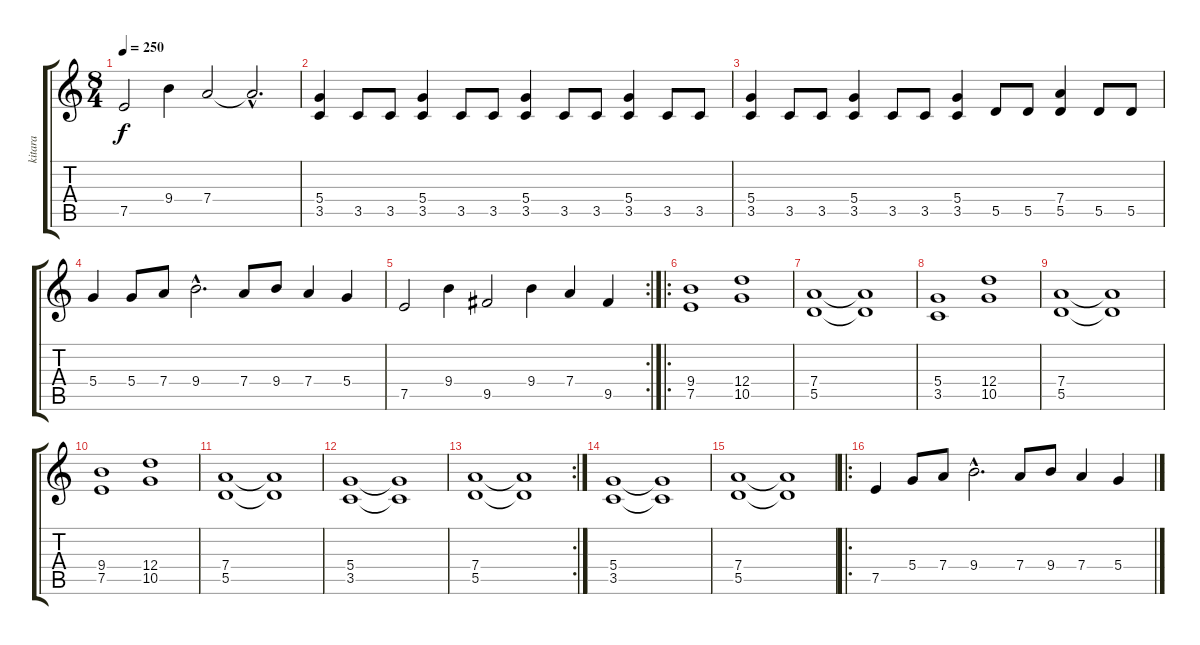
\track ("kitara" "kitara") {instrument overdrivenguitar}
\staff {score tabs}
\tuning (E4 B3 G3 D3 A2 E2) {hide}
\ts (8 4)
\tempo 250
\clef g2
\ks c
7.5.2{dy f} 9.4.4 7.4.2 7.4{hac t}.2{d} |
(5.4 3.5).4 3.5.8 3.5.8 (5.4 3.5).4 3.5.8 3.5.8 (5.4 3.5).4 3.5.8 3.5.8 (5.4 3.5).4 3.5.8 3.5.8 |
(5.4 3.5).4 3.5.8 3.5.8 (5.4 3.5).4 3.5.8 3.5.8 (5.4 3.5).4 5.5.8 5.5.8 (7.4 5.5).4 5.5.8 5.5.8 |
5.4.4 5.4.8 7.4.8 9.4{hac}.2{d} 7.4.8 9.4.8 7.4.4 5.4.4 |
\rc 2
7.5.2 9.4.4 9.5.2 9.4.4 7.4.4 9.5.4 |
\ro
(9.4 7.5).1 (12.4 10.5).1 |
(7.4 5.5).1 (7.4{t} 5.5{t}).1 |
(5.4 3.5).1 (12.4 10.5).1 |
(7.4 5.5).1 (7.4{t} 5.5{t}).1 |
(9.4 7.5).1 (12.4 10.5).1 |
(7.4 5.5).1 (7.4{t} 5.5{t}).1 |
(5.4 3.5).1 (5.4{t} 3.5{t}).1 |
\rc 2
(7.4 5.5).1 (7.4{t} 5.5{t}).1 |
(5.4 3.5).1 (5.4{t} 3.5{t}).1 |
(7.4 5.5).1 (7.4{t} 5.5{t}).1 |
\ro
7.5.4 5.4.8 7.4.8 9.4{hac}.2{d} 7.4.8 9.4.8 7.4.4 5.4.4
